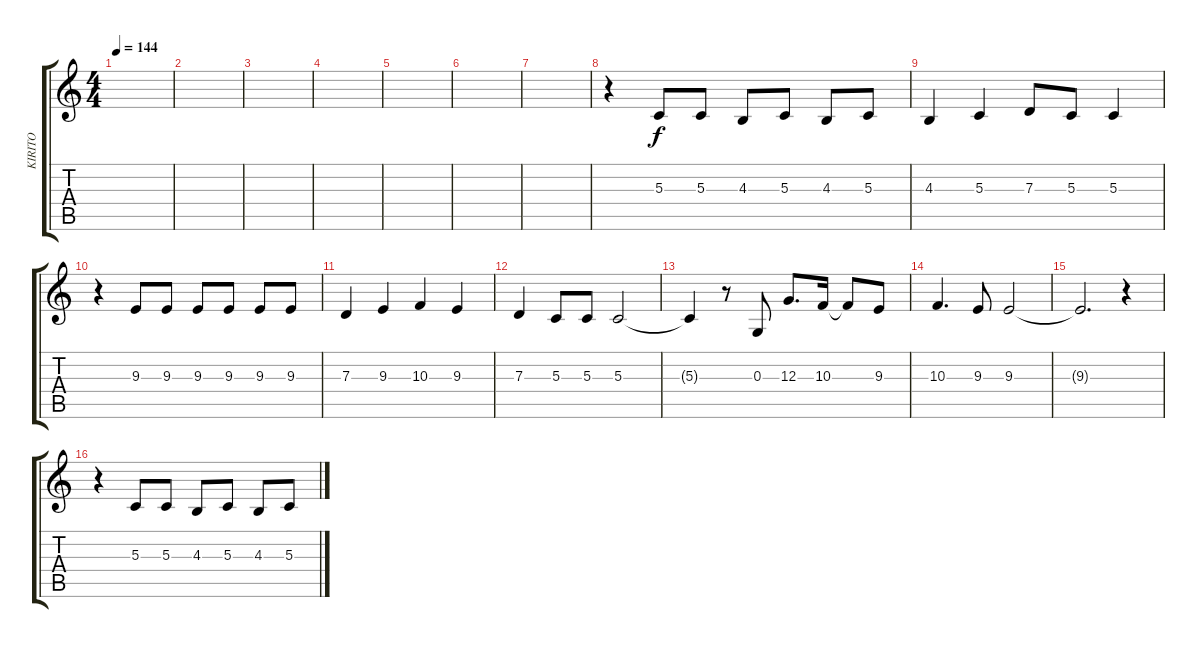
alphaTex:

\track ("KIRITO" "KIRITO") {instrument lead6voice}
\staff {score tabs}
\tuning (E4 B3 G3 D3 A2 E2) {hide}
\ts (4 4)
\tempo 144
\clef g2
\ks c
|
|
|
|
|
|
|
r.4 5.3.8 5.3.8 4.3.8 5.3.8 4.3.8 5.3.8 |
4.3.4 5.3.4 7.3.8 5.3.8 5.3.4 |
r.4 9.3.8 9.3.8 9.3.8 9.3.8 9.3.8 9.3.8 |
7.3.4 9.3.4 10.3.4 9.3.4 |
7.3.4 5.3.8 5.3.8 5.3.2 |
5.3{t}.4 r.8 0.3.8 12.3.8{d} 10.3.16 10.3{t}.8 9.3.8 |
10.3.4{d} 9.3.8 9.3.2 |
9.3{t}.2{d} r.4 |
r.4 5.3.8 5.3.8 4.3.8 5.3.8 4.3.8 5.3.8
